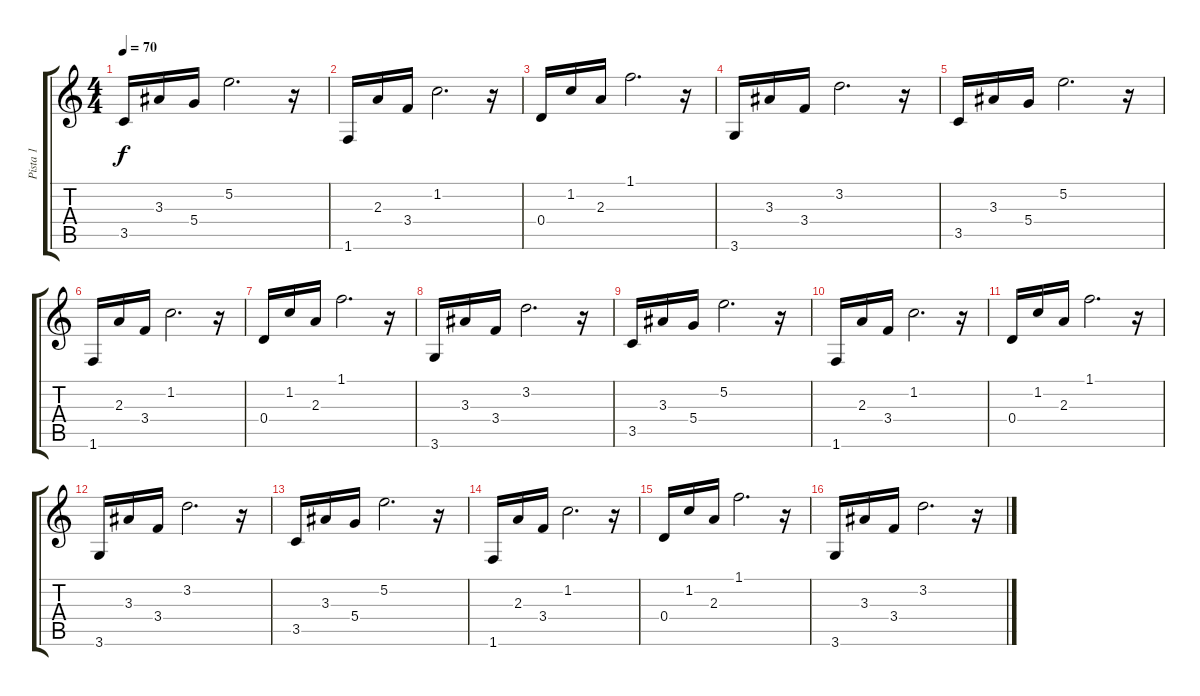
\track ("Pista 1" "Pista 1") {instrument electricguitarjazz}
\staff {score tabs}
\tuning (E4 B3 G3 D3 A2 E2) {hide}
\ts (4 4)
\tempo 70
\clef g2
\ks c
3.5.16{dy f} 3.3.16 5.4.16 5.2.2{d} r.16 |
1.6.16 2.3.16 3.4.16 1.2.2{d} r.16 |
0.4.16 1.2.16 2.3.16 1.1.2{d} r.16 |
3.6.16 3.3.16 3.4.16 3.2.2{d} r.16 |
3.5.16 3.3.16 5.4.16 5.2.2{d} r.16 |
1.6.16 2.3.16 3.4.16 1.2.2{d} r.16 |
0.4.16 1.2.16 2.3.16 1.1.2{d} r.16 |
3.6.16 3.3.16 3.4.16 3.2.2{d} r.16 |
3.5.16 3.3.16 5.4.16 5.2.2{d} r.16 |
1.6.16 2.3.16 3.4.16 1.2.2{d} r.16 |
0.4.16 1.2.16 2.3.16 1.1.2{d} r.16 |
3.6.16 3.3.16 3.4.16 3.2.2{d} r.16 |
3.5.16 3.3.16 5.4.16 5.2.2{d} r.16 |
1.6.16 2.3.16 3.4.16 1.2.2{d} r.16 |
0.4.16 1.2.16 2.3.16 1.1.2{d} r.16 |
3.6.16 3.3.16 3.4.16 3.2.2{d} r.16
